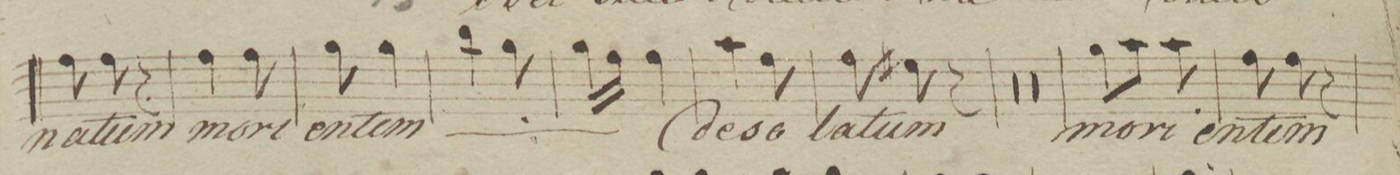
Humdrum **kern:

**kern	**text	**dynam
*I"Alt.	*	*
*clefC3	*	*
*k[b-e-]	*	*
*M3/8	*	*
8g\	na-	.
8g\	-tum	.
8r	.	.
=91	=91	=91
4g\	mo-	.
8g\	-ri-	.
=92	=92	=92
8a\	-en-	.
4a\	-tem	.
=93	=93	=93
*	*ij	*
4cc\	mo-	.
8a\	-ri-	.
=94	=94	=94
16a\LL	-en-	.
16g\JJ	.	.
4g\	-tem	.
*	*Xij	*
=95	=95	=95
4b-\	de-	.
8g\	-so-	.
=96	=96	=96
8g\	-la-	.
8f#X\	-tum	.
8r	.	.
=97	=97	=97
1.r	.	.
=98	=98	=98
=99	=99	=99
=100	=100	=100
=101	=101	=101
1.r	.	.
=102	=102	=102
=103	=103	=103
=104	=104	=104
=105	=105	=105
8a\L	mo-	.
8b-\J	.	.
8b-\	-ri-	.
=106	=106	=106
8g\	-en-	.
8g\	-tem	.
8r	.	.
=107	=107	=107
*-	*-	*-
